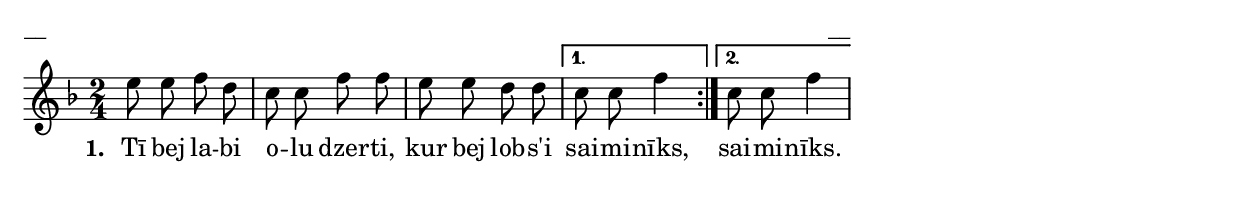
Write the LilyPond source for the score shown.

\version "2.13.18"

\paper {
line-width = 14\cm
left-margin = 0.4\cm
between-system-padding = 0.1\cm
between-system-space = 0.1\cm
}
% SBTZK, p.30
\layout {
indent = #0
ragged-last = ##f
}


voiceA = \relative c' {
\clef "treble"
\key f \major
\time 2/4
\repeat volta 2 { e'8 e f d | c c f f | e e d d }
\alternative {
{c c f4}
{c8 c f4}
}
}

lyricA = \lyricmode {
\set stanza = "1. "
Tī bej la -- bi o -- lu dzer -- ti, kur bej lob -- s'i sai -- mi -- nīks, sai -- mi -- nīks.
}

fullScore = <<
%\new ChordNames { \chordsA }
\new Staff {
<<
\new Voice = "voiceA" { \oneVoice \autoBeamOff \voiceA }
\lyricsto "voiceA" \new Lyrics \lyricA
%\new Voice = "voiceB" { \voiceTwo \autoBeamOff \voiceB }
>>
}
>>



\score {
\fullScore
\header { piece = "__" opus = "__" }
}
\markup { \with-color #(x11-color 'white) \sans \smaller "__" }
\score {
\unfoldRepeats
\fullScore
\midi {
\context { \Staff \remove "Staff_performer" }
\context { \Voice \consists "Staff_performer" }
}
}


